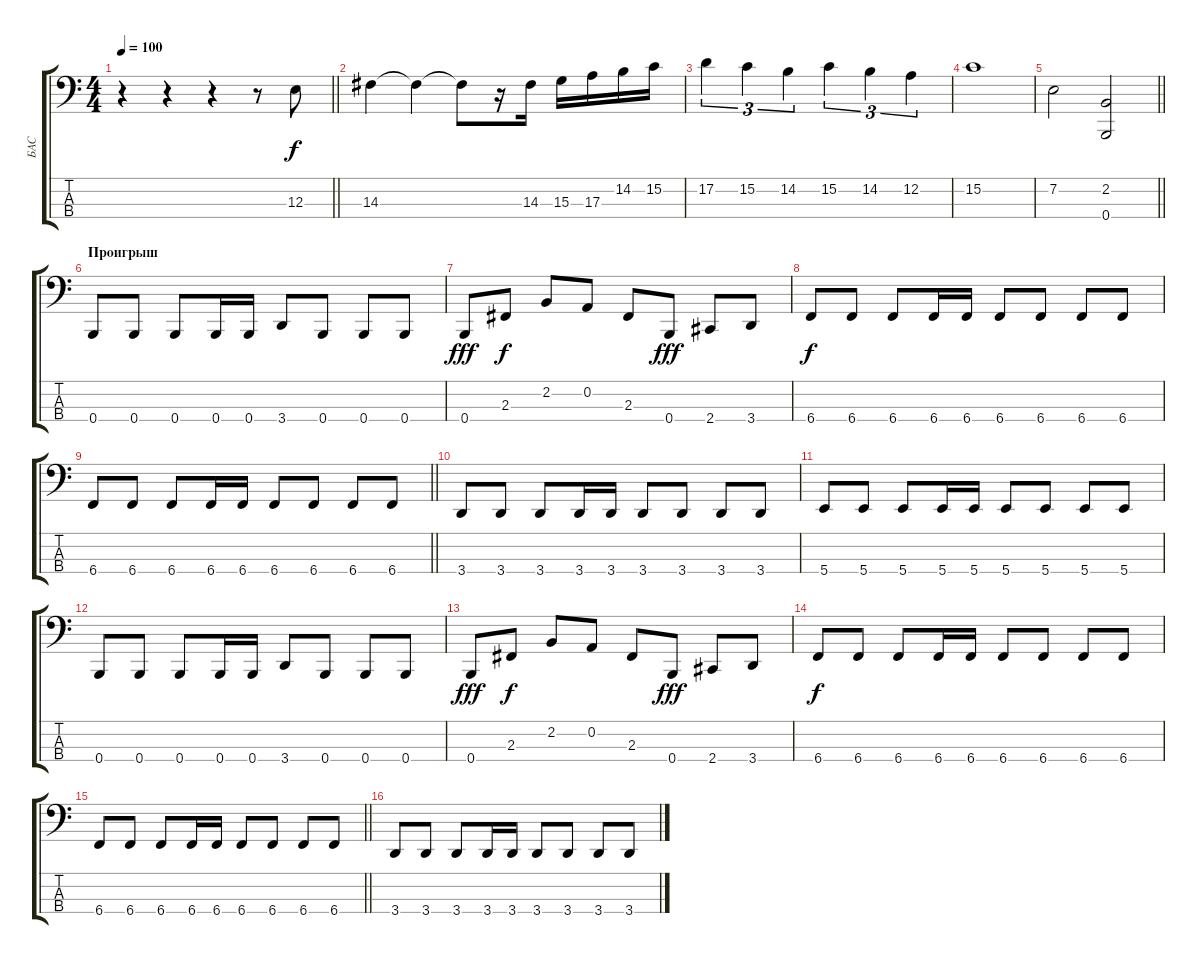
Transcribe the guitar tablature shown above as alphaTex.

\track ("БАС" "БАС") {instrument electricbassfinger}
\staff {score tabs}
\tuning (D2 A1 E1 B0) {hide}
\ts (4 4)
\tempo 100
\clef f4
\barLineRight lightlight
\ks c
r.4{dy fff} r.4 r.4 r.8 12.3.8{dy f} |
14.3.4 14.3{t}.4 14.3{t}.8 r.16 14.3.16 15.3.16 17.3.16 14.2.16 15.2.16 |
17.2.4{tu (3 2)} 15.2.4{tu (3 2)} 14.2.4{tu (3 2)} 15.2.4{tu (3 2)} 14.2.4{tu (3 2)} 12.2.4{tu (3 2)} |
15.2.1 |
\barLineRight lightlight
7.2.2 (2.2 0.4).2 |
\section ("" "Проигрыш")
0.4.8 0.4.8 0.4.8 0.4.16 0.4.16 3.4.8 0.4.8 0.4.8 0.4.8 |
0.4.8{dy fff} 2.3.8{dy f} 2.2.8 0.2.8 2.3.8 0.4.8{dy fff} 2.4.8 3.4.8 |
6.4.8{dy f} 6.4.8 6.4.8 6.4.16 6.4.16 6.4.8 6.4.8 6.4.8 6.4.8 |
\barLineRight lightlight
6.4.8 6.4.8 6.4.8 6.4.16 6.4.16 6.4.8 6.4.8 6.4.8 6.4.8 |
3.4.8 3.4.8 3.4.8 3.4.16 3.4.16 3.4.8 3.4.8 3.4.8 3.4.8 |
5.4.8 5.4.8 5.4.8 5.4.16 5.4.16 5.4.8 5.4.8 5.4.8 5.4.8 |
0.4.8 0.4.8 0.4.8 0.4.16 0.4.16 3.4.8 0.4.8 0.4.8 0.4.8 |
0.4.8{dy fff} 2.3.8{dy f} 2.2.8 0.2.8 2.3.8 0.4.8{dy fff} 2.4.8 3.4.8 |
6.4.8{dy f} 6.4.8 6.4.8 6.4.16 6.4.16 6.4.8 6.4.8 6.4.8 6.4.8 |
\barLineRight lightlight
6.4.8 6.4.8 6.4.8 6.4.16 6.4.16 6.4.8 6.4.8 6.4.8 6.4.8 |
3.4.8 3.4.8 3.4.8 3.4.16 3.4.16 3.4.8 3.4.8 3.4.8 3.4.8
